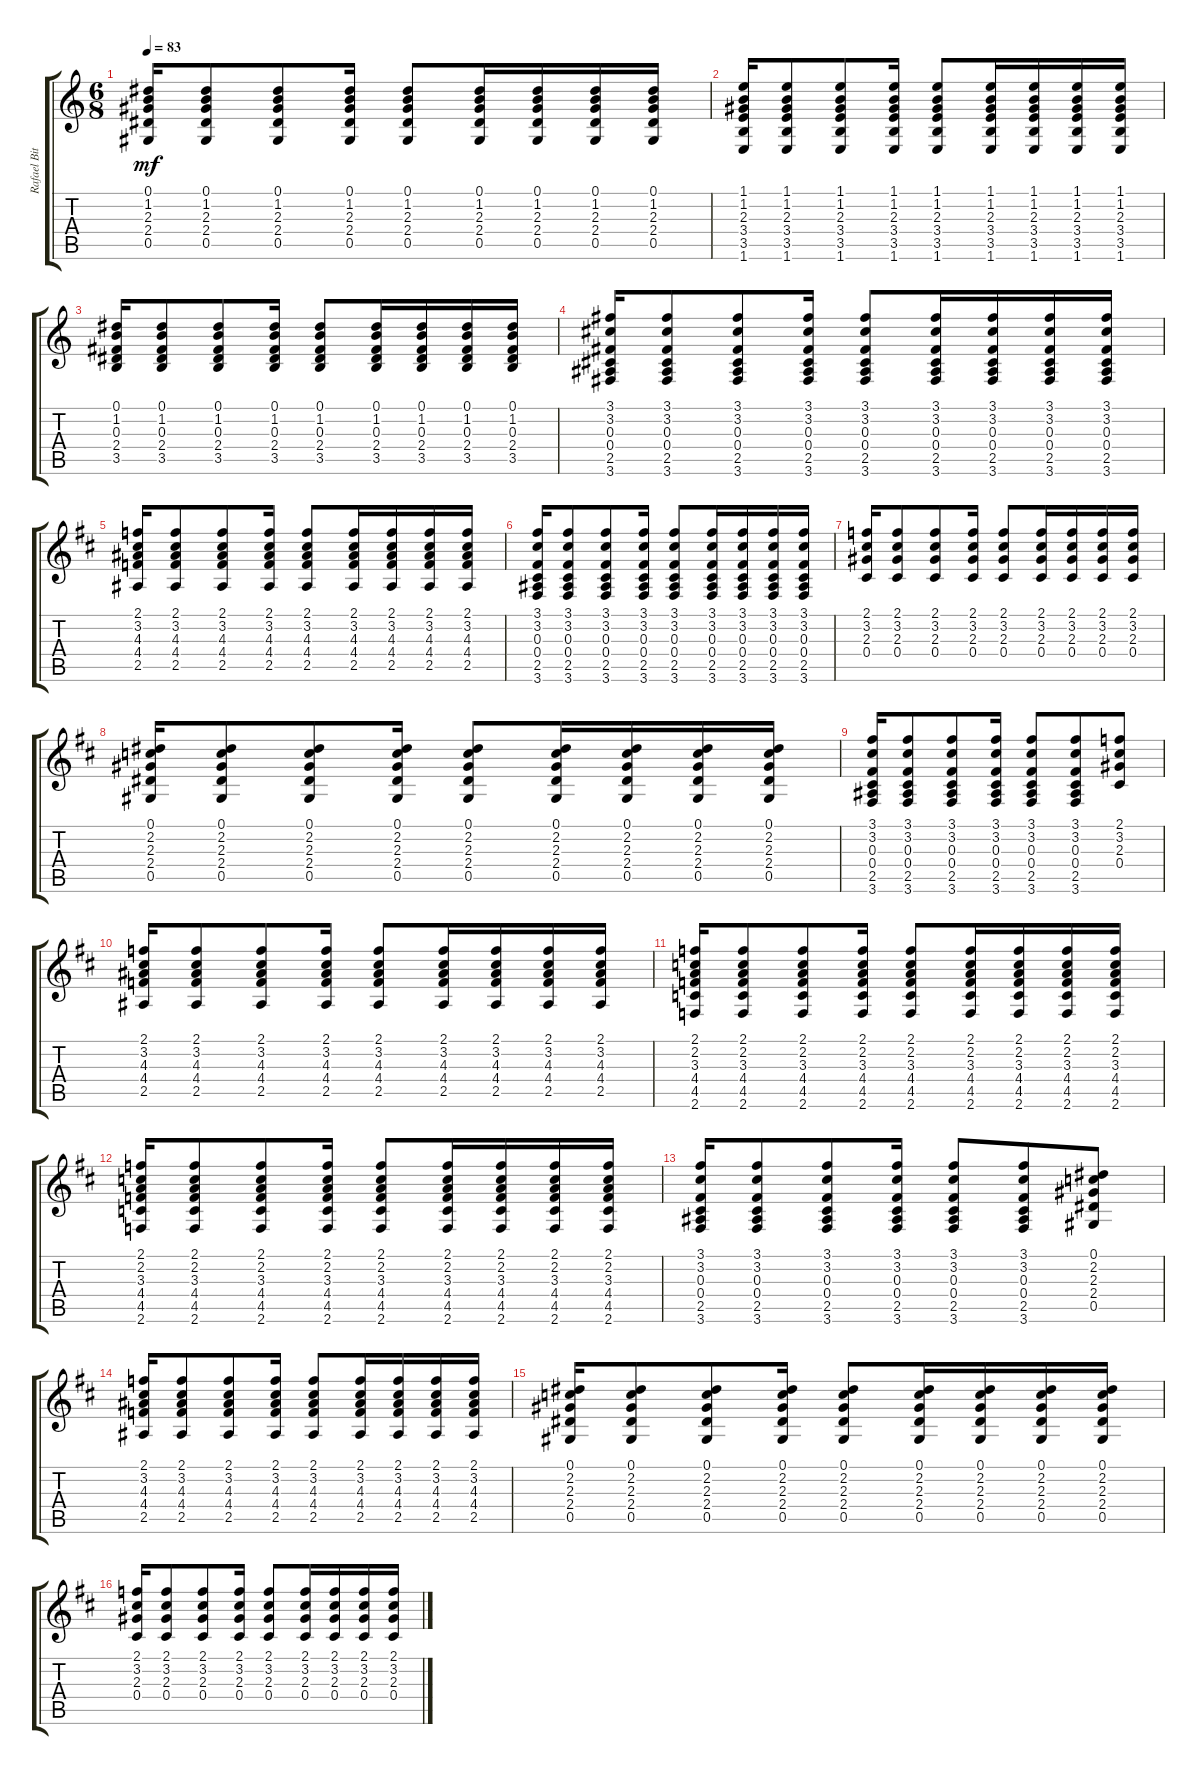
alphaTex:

\track ("Rafael Bittencourt" "Rafael Bit") {instrument distortionguitar}
\staff {score tabs}
\tuning (Eb4 Bb3 Gb3 Db3 Ab2 Eb2) {hide}
\ts (6 8)
\tempo 83
\clef g2
\ks c
(0.1 1.2 2.3 2.4 0.5).16{dy mf instrument acousticguitarsteel} (0.1 1.2 2.3 2.4 0.5).8 (0.1 1.2 2.3 2.4 0.5).8 (0.1 1.2 2.3 2.4 0.5).16 (0.1 1.2 2.3 2.4 0.5).8 (0.1 1.2 2.3 2.4 0.5).16 (0.1 1.2 2.3 2.4 0.5).16 (0.1 1.2 2.3 2.4 0.5).16 (0.1 1.2 2.3 2.4 0.5).16 |
(1.1 1.2 2.3 3.4 3.5 1.6).16 (1.1 1.2 2.3 3.4 3.5 1.6).8 (1.1 1.2 2.3 3.4 3.5 1.6).8 (1.1 1.2 2.3 3.4 3.5 1.6).16 (1.1 1.2 2.3 3.4 3.5 1.6).8 (1.1 1.2 2.3 3.4 3.5 1.6).16 (1.1 1.2 2.3 3.4 3.5 1.6).16 (1.1 1.2 2.3 3.4 3.5 1.6).16 (1.1 1.2 2.3 3.4 3.5 1.6).16 |
(0.1 1.2 0.3 2.4 3.5).16 (0.1 1.2 0.3 2.4 3.5).8 (0.1 1.2 0.3 2.4 3.5).8 (0.1 1.2 0.3 2.4 3.5).16 (0.1 1.2 0.3 2.4 3.5).8 (0.1 1.2 0.3 2.4 3.5).16 (0.1 1.2 0.3 2.4 3.5).16 (0.1 1.2 0.3 2.4 3.5).16 (0.1 1.2 0.3 2.4 3.5).16 |
(3.1 3.2 0.3 0.4 2.5 3.6).16 (3.1 3.2 0.3 0.4 2.5 3.6).8 (3.1 3.2 0.3 0.4 2.5 3.6).8 (3.1 3.2 0.3 0.4 2.5 3.6).16 (3.1 3.2 0.3 0.4 2.5 3.6).8 (3.1 3.2 0.3 0.4 2.5 3.6).16 (3.1 3.2 0.3 0.4 2.5 3.6).16 (3.1 3.2 0.3 0.4 2.5 3.6).16 (3.1 3.2 0.3 0.4 2.5 3.6).16 |
\ks d
(2.1 3.2 4.3 4.4 2.5).16 (2.1 3.2 4.3 4.4 2.5).8 (2.1 3.2 4.3 4.4 2.5).8 (2.1 3.2 4.3 4.4 2.5).16 (2.1 3.2 4.3 4.4 2.5).8 (2.1 3.2 4.3 4.4 2.5).16 (2.1 3.2 4.3 4.4 2.5).16 (2.1 3.2 4.3 4.4 2.5).16 (2.1 3.2 4.3 4.4 2.5).16 |
(3.1 3.2 0.3 0.4 2.5 3.6).16 (3.1 3.2 0.3 0.4 2.5 3.6).8 (3.1 3.2 0.3 0.4 2.5 3.6).8 (3.1 3.2 0.3 0.4 2.5 3.6).16 (3.1 3.2 0.3 0.4 2.5 3.6).8 (3.1 3.2 0.3 0.4 2.5 3.6).16 (3.1 3.2 0.3 0.4 2.5 3.6).16 (3.1 3.2 0.3 0.4 2.5 3.6).16 (3.1 3.2 0.3 0.4 2.5 3.6).16 |
(2.1 3.2 2.3 0.4).16 (2.1 3.2 2.3 0.4).8 (2.1 3.2 2.3 0.4).8 (2.1 3.2 2.3 0.4).16 (2.1 3.2 2.3 0.4).8 (2.1 3.2 2.3 0.4).16 (2.1 3.2 2.3 0.4).16 (2.1 3.2 2.3 0.4).16 (2.1 3.2 2.3 0.4).16 |
(0.1 2.2 2.3 2.4 0.5).16{instrument acousticguitarsteel} (0.1 2.2 2.3 2.4 0.5).8 (0.1 2.2 2.3 2.4 0.5).8 (0.1 2.2 2.3 2.4 0.5).16 (0.1 2.2 2.3 2.4 0.5).8 (0.1 2.2 2.3 2.4 0.5).16 (0.1 2.2 2.3 2.4 0.5).16 (0.1 2.2 2.3 2.4 0.5).16 (0.1 2.2 2.3 2.4 0.5).16 |
(3.1 3.2 0.3 0.4 2.5 3.6).16 (3.1 3.2 0.3 0.4 2.5 3.6).8 (3.1 3.2 0.3 0.4 2.5 3.6).8 (3.1 3.2 0.3 0.4 2.5 3.6).16 (3.1 3.2 0.3 0.4 2.5 3.6).8 (3.1 3.2 0.3 0.4 2.5 3.6).8 (2.1 3.2 2.3 0.4).8 |
(2.1 3.2 4.3 4.4 2.5).16 (2.1 3.2 4.3 4.4 2.5).8 (2.1 3.2 4.3 4.4 2.5).8 (2.1 3.2 4.3 4.4 2.5).16 (2.1 3.2 4.3 4.4 2.5).8 (2.1 3.2 4.3 4.4 2.5).16 (2.1 3.2 4.3 4.4 2.5).16 (2.1 3.2 4.3 4.4 2.5).16 (2.1 3.2 4.3 4.4 2.5).16 |
(2.1 2.2 3.3 4.4 4.5 2.6).16 (2.1 2.2 3.3 4.4 4.5 2.6).8 (2.1 2.2 3.3 4.4 4.5 2.6).8 (2.1 2.2 3.3 4.4 4.5 2.6).16 (2.1 2.2 3.3 4.4 4.5 2.6).8 (2.1 2.2 3.3 4.4 4.5 2.6).16 (2.1 2.2 3.3 4.4 4.5 2.6).16 (2.1 2.2 3.3 4.4 4.5 2.6).16 (2.1 2.2 3.3 4.4 4.5 2.6).16 |
(2.1 2.2 3.3 4.4 4.5 2.6).16 (2.1 2.2 3.3 4.4 4.5 2.6).8 (2.1 2.2 3.3 4.4 4.5 2.6).8 (2.1 2.2 3.3 4.4 4.5 2.6).16 (2.1 2.2 3.3 4.4 4.5 2.6).8 (2.1 2.2 3.3 4.4 4.5 2.6).16 (2.1 2.2 3.3 4.4 4.5 2.6).16 (2.1 2.2 3.3 4.4 4.5 2.6).16 (2.1 2.2 3.3 4.4 4.5 2.6).16 |
(3.1 3.2 0.3 0.4 2.5 3.6).16 (3.1 3.2 0.3 0.4 2.5 3.6).8 (3.1 3.2 0.3 0.4 2.5 3.6).8 (3.1 3.2 0.3 0.4 2.5 3.6).16 (3.1 3.2 0.3 0.4 2.5 3.6).8 (3.1 3.2 0.3 0.4 2.5 3.6).8 (0.1 2.2 2.3 2.4 0.5).8 |
(2.1 3.2 4.3 4.4 2.5).16 (2.1 3.2 4.3 4.4 2.5).8 (2.1 3.2 4.3 4.4 2.5).8 (2.1 3.2 4.3 4.4 2.5).16 (2.1 3.2 4.3 4.4 2.5).8 (2.1 3.2 4.3 4.4 2.5).16 (2.1 3.2 4.3 4.4 2.5).16 (2.1 3.2 4.3 4.4 2.5).16 (2.1 3.2 4.3 4.4 2.5).16 |
(0.1 2.2 2.3 2.4 0.5).16{instrument acousticguitarsteel} (0.1 2.2 2.3 2.4 0.5).8 (0.1 2.2 2.3 2.4 0.5).8 (0.1 2.2 2.3 2.4 0.5).16 (0.1 2.2 2.3 2.4 0.5).8 (0.1 2.2 2.3 2.4 0.5).16 (0.1 2.2 2.3 2.4 0.5).16 (0.1 2.2 2.3 2.4 0.5).16 (0.1 2.2 2.3 2.4 0.5).16 |
(2.1 3.2 2.3 0.4).16 (2.1 3.2 2.3 0.4).8 (2.1 3.2 2.3 0.4).8 (2.1 3.2 2.3 0.4).16 (2.1 3.2 2.3 0.4).8 (2.1 3.2 2.3 0.4).16 (2.1 3.2 2.3 0.4).16 (2.1 3.2 2.3 0.4).16 (2.1 3.2 2.3 0.4).16
